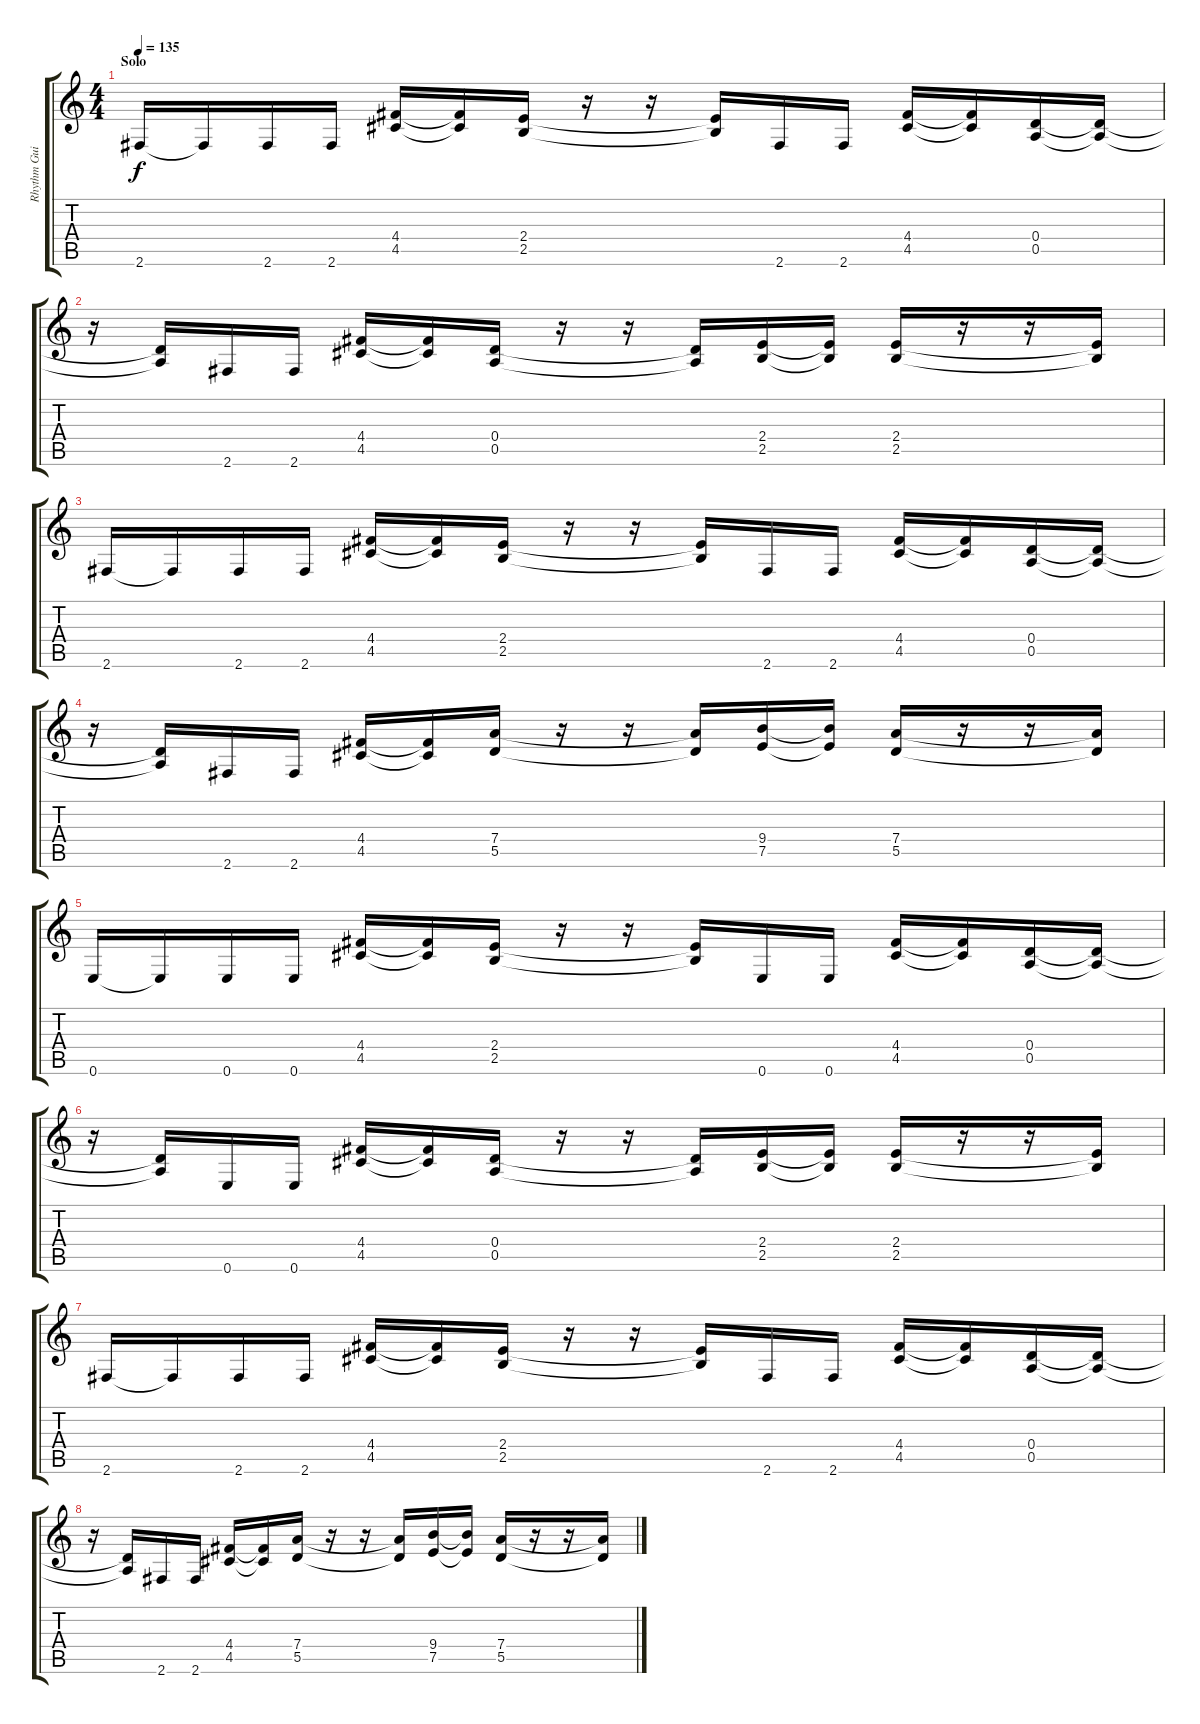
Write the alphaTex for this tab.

\track ("Rhythm Guitar" "Rhythm Gui") {instrument distortionguitar}
\staff {score tabs}
\tuning (E4 B3 G3 D3 A2 E2) {hide}
\ts (4 4)
\section ("" "Solo")
\tempo 135
\clef g2
\ks c
2.6.16{dy f} 2.6{t}.16 2.6.16 2.6.16 (4.4 4.5).16 (4.4{t} 4.5{t}).16 (2.4 2.5).16 r.16 r.16 (2.4{t} 2.5{t}).16 2.6.16 2.6.16 (4.4 4.5).16 (4.4{t} 4.5{t}).16 (0.4 0.5).16 (0.4{t} 0.5{t}).16 |
r.16 (0.4{t} 0.5{t}).16 2.6.16 2.6.16 (4.4 4.5).16 (4.4{t} 4.5{t}).16 (0.4 0.5).16 r.16 r.16 (0.4{t} 0.5{t}).16 (2.4 2.5).16 (2.4{t} 2.5{t}).16 (2.4 2.5).16 r.16 r.16 (2.4{t} 2.5{t}).16 |
2.6.16 2.6{t}.16 2.6.16 2.6.16 (4.4 4.5).16 (4.4{t} 4.5{t}).16 (2.4 2.5).16 r.16 r.16 (2.4{t} 2.5{t}).16 2.6.16 2.6.16 (4.4 4.5).16 (4.4{t} 4.5{t}).16 (0.4 0.5).16 (0.4{t} 0.5{t}).16 |
r.16 (0.4{t} 0.5{t}).16 2.6.16 2.6.16 (4.4 4.5).16 (4.4{t} 4.5{t}).16 (7.4 5.5).16 r.16 r.16 (7.4{t} 5.5{t}).16 (9.4 7.5).16 (9.4{t} 7.5{t}).16 (7.4 5.5).16 r.16 r.16 (7.4{t} 5.5{t}).16 |
0.6.16 0.6{t}.16 0.6.16 0.6.16 (4.4 4.5).16 (4.4{t} 4.5{t}).16 (2.4 2.5).16 r.16 r.16 (2.4{t} 2.5{t}).16 0.6.16 0.6.16 (4.4 4.5).16 (4.4{t} 4.5{t}).16 (0.4 0.5).16 (0.4{t} 0.5{t}).16 |
r.16 (0.4{t} 0.5{t}).16 0.6.16 0.6.16 (4.4 4.5).16 (4.4{t} 4.5{t}).16 (0.4 0.5).16 r.16 r.16 (0.4{t} 0.5{t}).16 (2.4 2.5).16 (2.4{t} 2.5{t}).16 (2.4 2.5).16 r.16 r.16 (2.4{t} 2.5{t}).16 |
2.6.16 2.6{t}.16 2.6.16 2.6.16 (4.4 4.5).16 (4.4{t} 4.5{t}).16 (2.4 2.5).16 r.16 r.16 (2.4{t} 2.5{t}).16 2.6.16 2.6.16 (4.4 4.5).16 (4.4{t} 4.5{t}).16 (0.4 0.5).16 (0.4{t} 0.5{t}).16 |
r.16 (0.4{t} 0.5{t}).16 2.6.16 2.6.16 (4.4 4.5).16 (4.4{t} 4.5{t}).16 (7.4 5.5).16 r.16 r.16 (7.4{t} 5.5{t}).16 (9.4 7.5).16 (9.4{t} 7.5{t}).16 (7.4 5.5).16 r.16 r.16 (7.4{t} 5.5{t}).16
